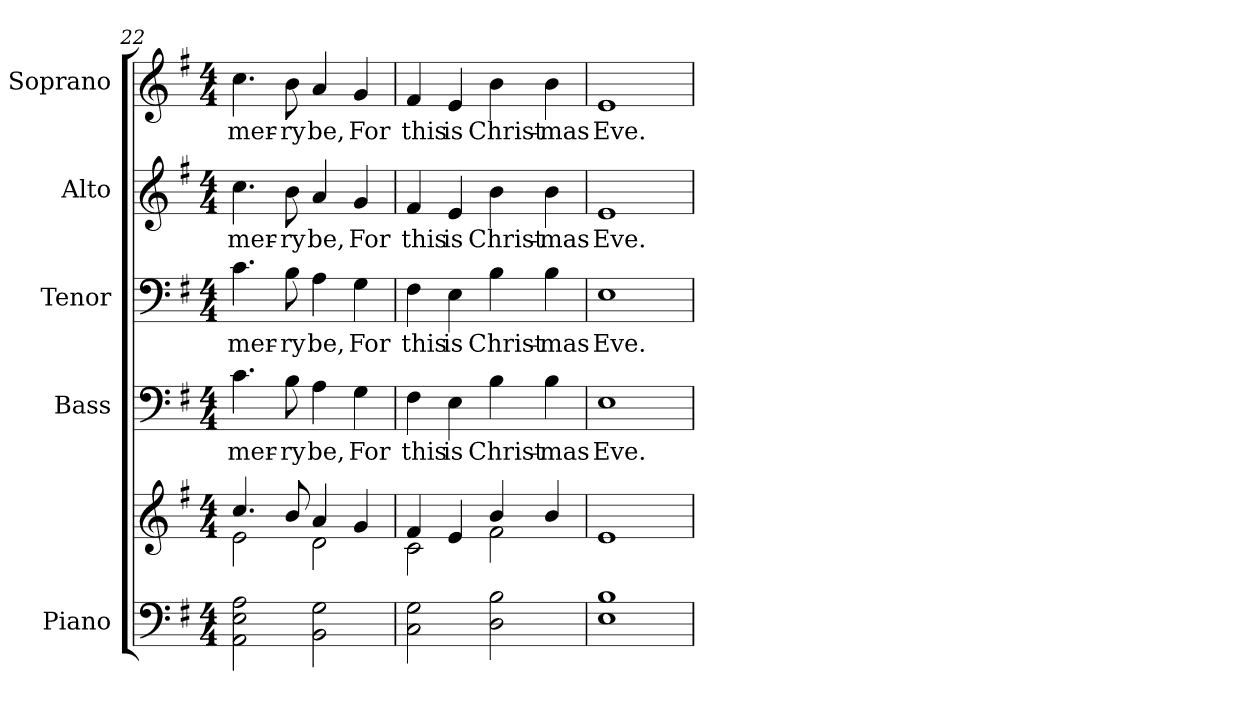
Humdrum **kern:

**kern	**kern	**kern	**text	**kern	**text	**kern	**text	**kern	**text
*part5	*part5	*part4	*part4	*part3	*part3	*part2	*part2	*part1	*part1
*staff6	*staff5	*staff4	*staff4	*staff3	*staff3	*staff2	*staff2	*staff1	*staff1
*I"Piano	*	*I"Bass	*	*I"Tenor	*	*I"Alto	*	*I"Soprano	*
*I'Pno.	*	*I'B.	*	*I'T.	*	*I'A.	*	*I'S.	*
!!LO:PB:g=z
*clefF4	*clefG2	*clefF4	*	*clefF4	*	*clefG2	*	*clefG2	*
*k[f#]	*k[f#]	*k[f#]	*	*k[f#]	*	*k[f#]	*	*k[f#]	*
*G:	*G:	*G:	*	*G:	*	*G:	*	*G:	*
*M4/4	*M4/4	*M4/4	*	*M4/4	*	*M4/4	*	*M4/4	*
=22	=22	=22	=22	=22	=22	=22	=22	=22	=22
*	*^	*	*	*	*	*	*	*	*
!	!	!	!	!LO:LY:b:color=#000000	!	!	!	!	!	!
!	!	!	!	!	!	!LO:LY:b:color=#000000	!	!	!	!
!	!	!	!	!	!	!	!	!LO:LY:b:color=#000000	!	!
!	!	!	!	!	!	!	!	!	!	!LO:LY:b:color=#000000
2AAi\ 2Ei 2Ai	4.cci/	2ei\	4.ci\	mer-	4.ci\	mer-	4.cci\	mer-	4.cci\	mer-
!	!	!	!	!LO:LY:b:color=#000000	!	!	!	!	!	!
!	!	!	!	!	!	!LO:LY:b:color=#000000	!	!	!	!
!	!	!	!	!	!	!	!	!LO:LY:b:color=#000000	!	!
!	!	!	!	!	!	!	!	!	!	!LO:LY:b:color=#000000
.	8bi/	.	8Bi\	-ry	8Bi\	-ry	8bi\	-ry	8bi\	-ry
!	!	!	!	!LO:LY:b:color=#000000	!	!	!	!	!	!
!	!	!	!	!	!	!LO:LY:b:color=#000000	!	!	!	!
!	!	!	!	!	!	!	!	!LO:LY:b:color=#000000	!	!
!	!	!	!	!	!	!	!	!	!	!LO:LY:b:color=#000000
2BBi\ 2Gi	4ai/	2di\	4Ai\	be,	4Ai\	be,	4ai/	be,	4ai/	be,
!	!	!	!	!LO:LY:b:color=#000000	!	!	!	!	!	!
!	!	!	!	!	!	!LO:LY:b:color=#000000	!	!	!	!
!	!	!	!	!	!	!	!	!LO:LY:b:color=#000000	!	!
!	!	!	!	!	!	!	!	!	!	!LO:LY:b:color=#000000
.	4gi/	.	4Gi\	For	4Gi\	For	4gi/	For	4gi/	For
=23	=23	=23	=23	=23	=23	=23	=23	=23	=23	=23
!	!	!	!	!LO:LY:b:color=#000000	!	!	!	!	!	!
!	!	!	!	!	!	!LO:LY:b:color=#000000	!	!	!	!
!	!	!	!	!	!	!	!	!LO:LY:b:color=#000000	!	!
!	!	!	!	!	!	!	!	!	!	!LO:LY:b:color=#000000
2Ci\ 2Gi	4f#i/	2ci\	4F#i\	this	4F#i\	this	4f#i/	this	4f#i/	this
!	!	!	!	!LO:LY:b:color=#000000	!	!	!	!	!	!
!	!	!	!	!	!	!LO:LY:b:color=#000000	!	!	!	!
!	!	!	!	!	!	!	!	!LO:LY:b:color=#000000	!	!
!	!	!	!	!	!	!	!	!	!	!LO:LY:b:color=#000000
.	4ei/	.	4Ei\	is	4Ei\	is	4ei/	is	4ei/	is
!	!	!	!	!LO:LY:b:color=#000000	!	!	!	!	!	!
!	!	!	!	!	!	!LO:LY:b:color=#000000	!	!	!	!
!	!	!	!	!	!	!	!	!LO:LY:b:color=#000000	!	!
!	!	!	!	!	!	!	!	!	!	!LO:LY:b:color=#000000
2Di\ 2Bi	4bi/	2f#i\	4Bi\	Christ-	4Bi\	Christ-	4bi\	Christ-	4bi\	Christ-
!	!	!	!	!LO:LY:b:color=#000000	!	!	!	!	!	!
!	!	!	!	!	!	!LO:LY:b:color=#000000	!	!	!	!
!	!	!	!	!	!	!	!	!LO:LY:b:color=#000000	!	!
!	!	!	!	!	!	!	!	!	!	!LO:LY:b:color=#000000
.	4bi/	.	4Bi\	-mas	4Bi\	-mas	4bi\	-mas	4bi\	-mas
*	*v	*v	*	*	*	*	*	*	*	*
!!LO:PB:g=z
=24	=24	=24	=24	=24	=24	=24	=24	=24	=24
!	!	!	!LO:LY:b:color=#000000	!	!	!	!	!	!
!	!	!	!	!	!LO:LY:b:color=#000000	!	!	!	!
!	!	!	!	!	!	!	!LO:LY:b:color=#000000	!	!
!	!	!	!	!	!	!	!	!	!LO:LY:b:color=#000000
1Ei 1Bi	1ei	1Ei	Eve.	1Ei	Eve.	1ei	Eve.	1ei	Eve.
=	=	=	=	=	=	=	=	=	=
*-	*-	*-	*-	*-	*-	*-	*-	*-	*-
